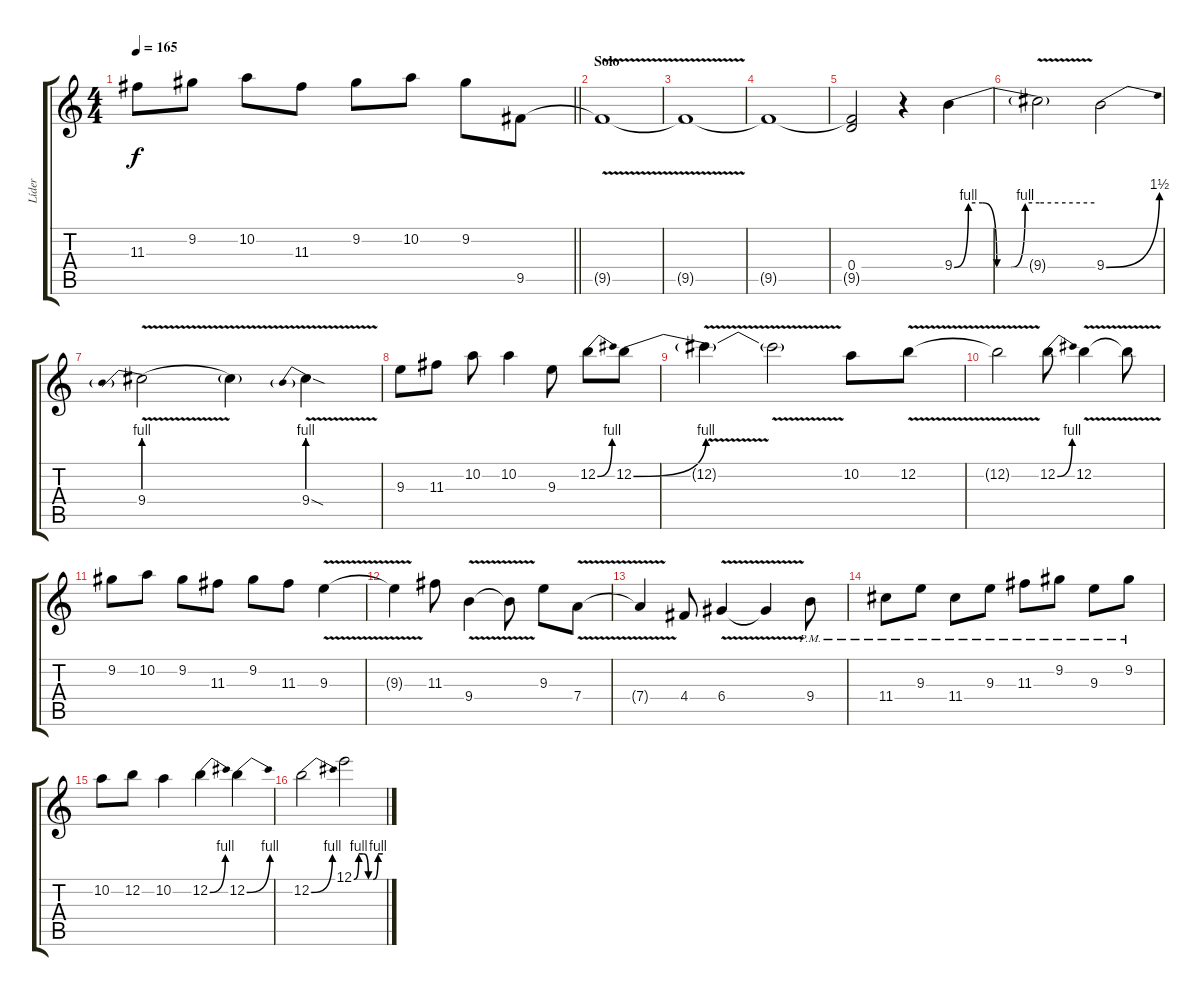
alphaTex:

\track ("Líder" "Líder") {instrument electricguitarclean}
\staff {score tabs}
\tuning (E4 B3 G3 D3 A2 E2) {hide}
\ts (4 4)
\tempo 165
\clef g2
\barLineRight lightlight
\ks c
11.3.8{dy f} 9.2.8 10.2.8 11.3.8 9.2.8 10.2.8 9.2.8 9.5.8 |
\section ("" "Solo")
9.5{v t}.1 |
9.5{t}.1 |
9.5{t}.1 |
(0.4 9.5{t}).2 r.4 9.4{be (custom 0 0 10 4 20 4 30 0 40 0 50 4 60 4)}.4 |
9.4{be (hold 0 4 60 4) v t}.2 9.4{be (bend 0 0 60 6)}.2 |
9.4{be (prebend 0 4 60 4) v}.2 9.4{t}.4 9.4{be (prebend 0 4 60 4) v sod}.4 |
9.3.8 11.3.8 10.2.8 10.2.4 9.3.8 12.2{be (bend 0 0 60 4)}.8 12.2{be (bend 0 0 60 4)}.8 |
12.2{v t}.4 12.2{t}.2 10.2.8 12.2{v}.8 |
12.2{v t}.2 12.2{be (bend 0 0 60 4)}.8 12.2{v}.4 12.2{t}.8 |
9.2.8 10.2.8 9.2.8 11.3.8 9.2.8 11.3.8 9.3{v}.4 |
9.3{t}.4 11.3.8 9.4{v}.4 9.4{t}.8 9.3.8 7.4{v}.8 |
7.4{t}.4 4.4.8 6.4{v}.4 6.4{t}.4 9.4{pm}.8 |
11.4{pm}.8 9.3{pm}.8 11.4{pm}.8 9.3{pm}.8 11.3{pm}.8 9.2{pm}.8 9.3{pm}.8 9.2{pm}.8 |
10.2.8 12.2.8 10.2.4 12.2{be (bend 0 0 60 4)}.4 12.2{be (bend 0 0 60 4)}.4 |
12.2{be (bend 0 0 60 4)}.2 12.1{be (custom 0 0 10 4 20 4 30 0 40 0 50 4 60 4)}.2
